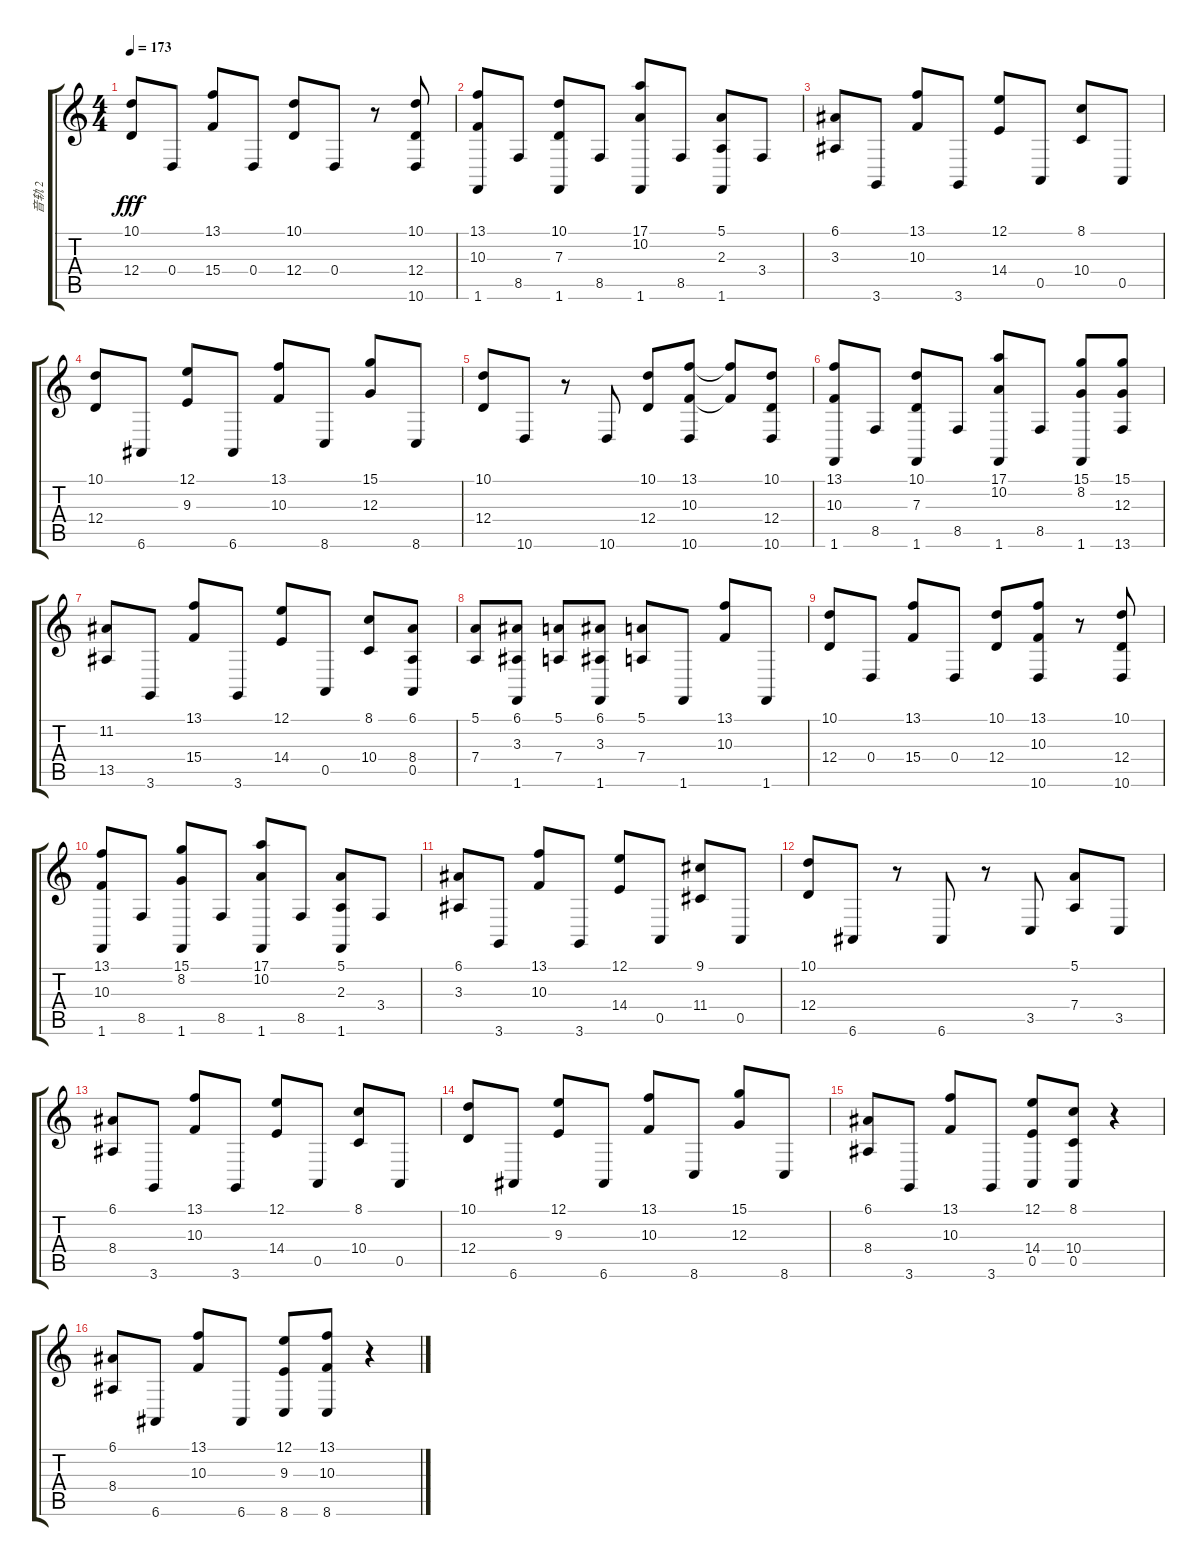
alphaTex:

\track ("音轨 2" "音轨 2") {instrument brightacousticpiano}
\staff {score tabs}
\tuning (E4 B3 G3 D3 A2 E2) {hide}
\ts (4 4)
\tempo 173
\clef g2
\ks c
(10.1 12.4).8{dy fff} 0.4.8 (13.1 15.4).8 0.4.8 (10.1 12.4).8 0.4.8 r.8 (10.1 12.4 10.6).8 |
(13.1 10.3 1.6).8 8.5.8 (10.1 7.3 1.6).8 8.5.8 (17.1 10.2 1.6).8 8.5.8 (5.1 2.3 1.6).8 3.4.8 |
(6.1 3.3).8 3.6.8 (13.1 10.3).8 3.6.8 (12.1 14.4).8 0.5.8 (8.1 10.4).8 0.5.8 |
(10.1 12.4).8 6.6.8 (12.1 9.3).8 6.6.8 (13.1 10.3).8 8.6.8 (15.1 12.3).8 8.6.8 |
(10.1 12.4).8 10.6.8 r.8 10.6.8{volume 14} (10.1 12.4).8 (13.1 10.3 10.6).8 (13.1{t} 10.3{t}).8 (10.1 12.4 10.6).8 |
(13.1 10.3 1.6).8 8.5.8 (10.1 7.3 1.6).8 8.5.8 (17.1 10.2 1.6).8 8.5.8 (15.1 8.2 1.6).8 (15.1 12.3 13.6).8 |
(11.2 13.5).8 3.6.8 (13.1 15.4).8 3.6.8 (12.1 14.4).8 0.5.8 (8.1 10.4).8 (6.1 8.4 0.5).8 |
(5.1 7.4).8 (6.1 3.3 1.6).8 (5.1 7.4).8 (6.1 3.3 1.6).8 (5.1 7.4).8 1.6.8 (13.1 10.3).8 1.6.8 |
(10.1 12.4).8 0.4.8 (13.1 15.4).8 0.4.8 (10.1 12.4).8 (13.1 10.3 10.6).8 r.8 (10.1 12.4 10.6).8 |
(13.1 10.3 1.6).8 8.5.8 (15.1 8.2 1.6).8 8.5.8 (17.1 10.2 1.6).8 8.5.8 (5.1 2.3 1.6).8 3.4.8 |
(6.1 3.3).8 3.6.8 (13.1 10.3).8 3.6.8 (12.1 14.4).8 0.5.8 (9.1 11.4).8 0.5.8 |
(10.1 12.4).8 6.6.8 r.8 6.6.8 r.8 3.5.8 (5.1 7.4).8 3.5.8 |
(6.1 8.4).8 3.6.8 (13.1 10.3).8 3.6.8 (12.1 14.4).8 0.5.8 (8.1 10.4).8 0.5.8 |
(10.1 12.4).8 6.6.8 (12.1 9.3).8 6.6.8 (13.1 10.3).8 8.6.8 (15.1 12.3).8 8.6.8 |
(6.1 8.4).8 3.6.8 (13.1 10.3).8 3.6.8 (12.1 14.4 0.5).8 (8.1 10.4 0.5).8 r.4 |
(6.1 8.4).8{volume 13} 6.6.8 (13.1 10.3).8 6.6.8 (12.1 9.3 8.6).8 (13.1 10.3 8.6).8 r.4
